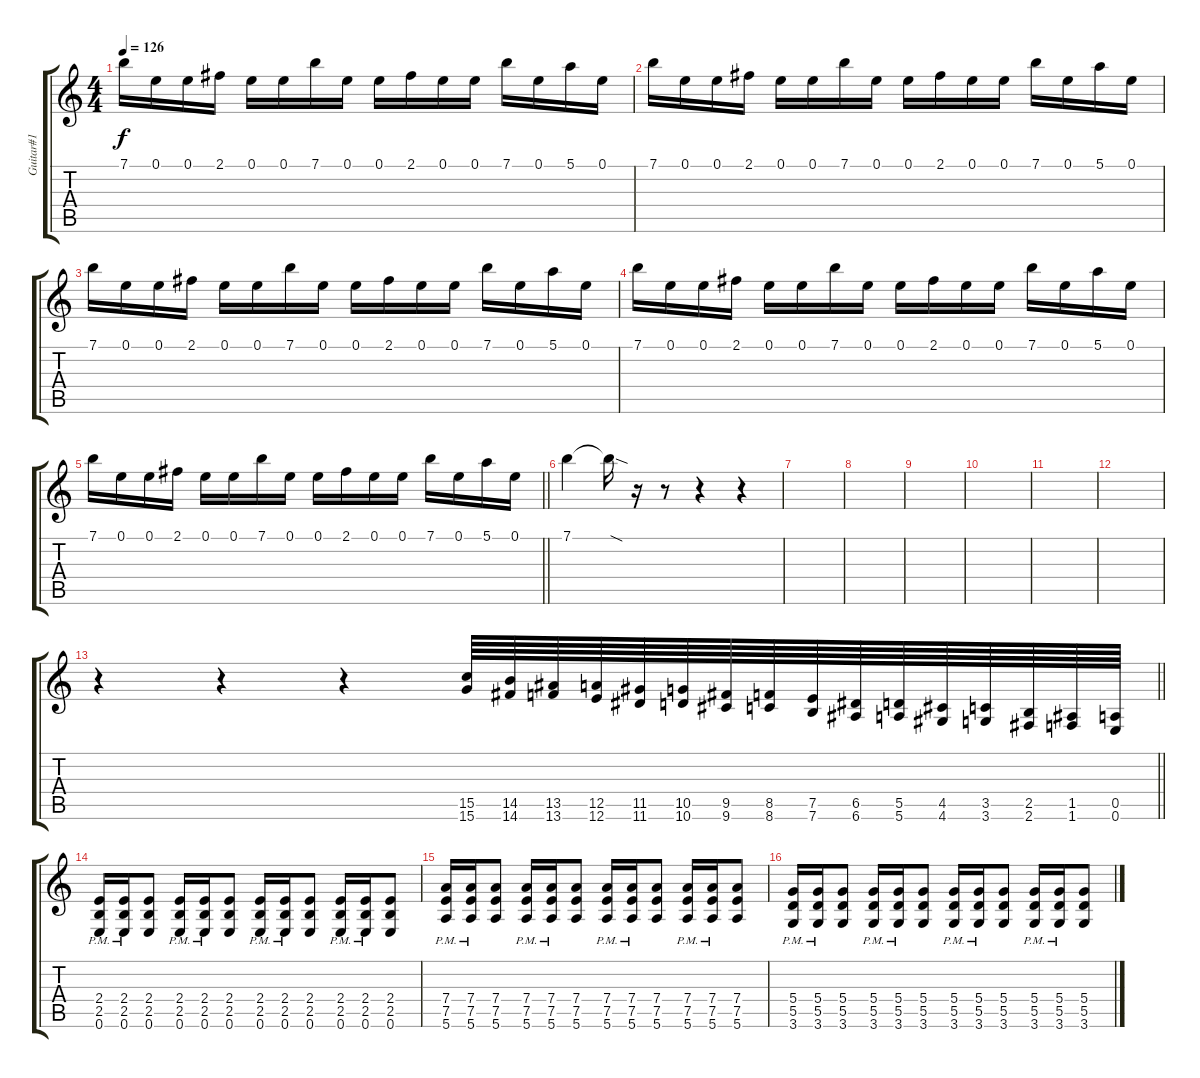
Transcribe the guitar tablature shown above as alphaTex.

\track ("Guitar#1" "Guitar#1") {instrument distortionguitar}
\staff {score tabs}
\tuning (E4 B3 G3 D3 A2 E2) {hide}
\ts (4 4)
\tempo 126
\clef g2
\ks c
7.1.16{dy f} 0.1.16 0.1.16 2.1.16 0.1.16 0.1.16 7.1.16 0.1.16 0.1.16 2.1.16 0.1.16 0.1.16 7.1.16 0.1.16 5.1.16 0.1.16 |
7.1.16 0.1.16 0.1.16 2.1.16 0.1.16 0.1.16 7.1.16 0.1.16 0.1.16 2.1.16 0.1.16 0.1.16 7.1.16 0.1.16 5.1.16 0.1.16 |
7.1.16 0.1.16 0.1.16 2.1.16 0.1.16 0.1.16 7.1.16 0.1.16 0.1.16 2.1.16 0.1.16 0.1.16 7.1.16 0.1.16 5.1.16 0.1.16 |
7.1.16 0.1.16 0.1.16 2.1.16 0.1.16 0.1.16 7.1.16 0.1.16 0.1.16 2.1.16 0.1.16 0.1.16 7.1.16 0.1.16 5.1.16 0.1.16 |
\barLineRight lightlight
7.1.16 0.1.16 0.1.16 2.1.16 0.1.16 0.1.16 7.1.16 0.1.16 0.1.16 2.1.16 0.1.16 0.1.16 7.1.16 0.1.16 5.1.16 0.1.16 |
7.1.4 7.1{sod t}.16 r.16 r.8 r.4 r.4 |
|
|
|
|
|
|
\barLineRight lightlight
r.4 r.4 r.4 (15.5 15.6).64 (14.5 14.6).64 (13.5 13.6).64 (12.5 12.6).64 (11.5 11.6).64 (10.5 10.6).64 (9.5 9.6).64 (8.5 8.6).64 (7.5 7.6).64 (6.5 6.6).64 (5.5 5.6).64 (4.5 4.6).64 (3.5 3.6).64 (2.5 2.6).64 (1.5 1.6).64 (0.5 0.6).64 |
\section ("" "")
(2.4{pm} 2.5{pm} 0.6{pm}).16 (2.4{pm} 2.5{pm} 0.6{pm}).16 (2.4 2.5 0.6).8 (2.4{pm} 2.5{pm} 0.6{pm}).16 (2.4{pm} 2.5{pm} 0.6{pm}).16 (2.4 2.5 0.6).8 (2.4{pm} 2.5{pm} 0.6{pm}).16 (2.4{pm} 2.5{pm} 0.6{pm}).16 (2.4 2.5 0.6).8 (2.4{pm} 2.5{pm} 0.6{pm}).16 (2.4{pm} 2.5{pm} 0.6{pm}).16 (2.4 2.5 0.6).8 |
(7.4{pm} 7.5{pm} 5.6{pm}).16 (7.4{pm} 7.5{pm} 5.6{pm}).16 (7.4 7.5 5.6).8 (7.4{pm} 7.5{pm} 5.6{pm}).16 (7.4{pm} 7.5{pm} 5.6{pm}).16 (7.4 7.5 5.6).8 (7.4{pm} 7.5{pm} 5.6{pm}).16 (7.4{pm} 7.5{pm} 5.6{pm}).16 (7.4 7.5 5.6).8 (7.4{pm} 7.5{pm} 5.6{pm}).16 (7.4{pm} 7.5{pm} 5.6{pm}).16 (7.4 7.5 5.6).8 |
(5.4{pm} 5.5{pm} 3.6{pm}).16 (5.4{pm} 5.5{pm} 3.6{pm}).16 (5.4 5.5 3.6).8 (5.4{pm} 5.5{pm} 3.6{pm}).16 (5.4{pm} 5.5{pm} 3.6{pm}).16 (5.4 5.5 3.6).8 (5.4{pm} 5.5{pm} 3.6{pm}).16 (5.4{pm} 5.5{pm} 3.6{pm}).16 (5.4 5.5 3.6).8 (5.4{pm} 5.5{pm} 3.6{pm}).16 (5.4{pm} 5.5{pm} 3.6{pm}).16 (5.4 5.5 3.6).8
